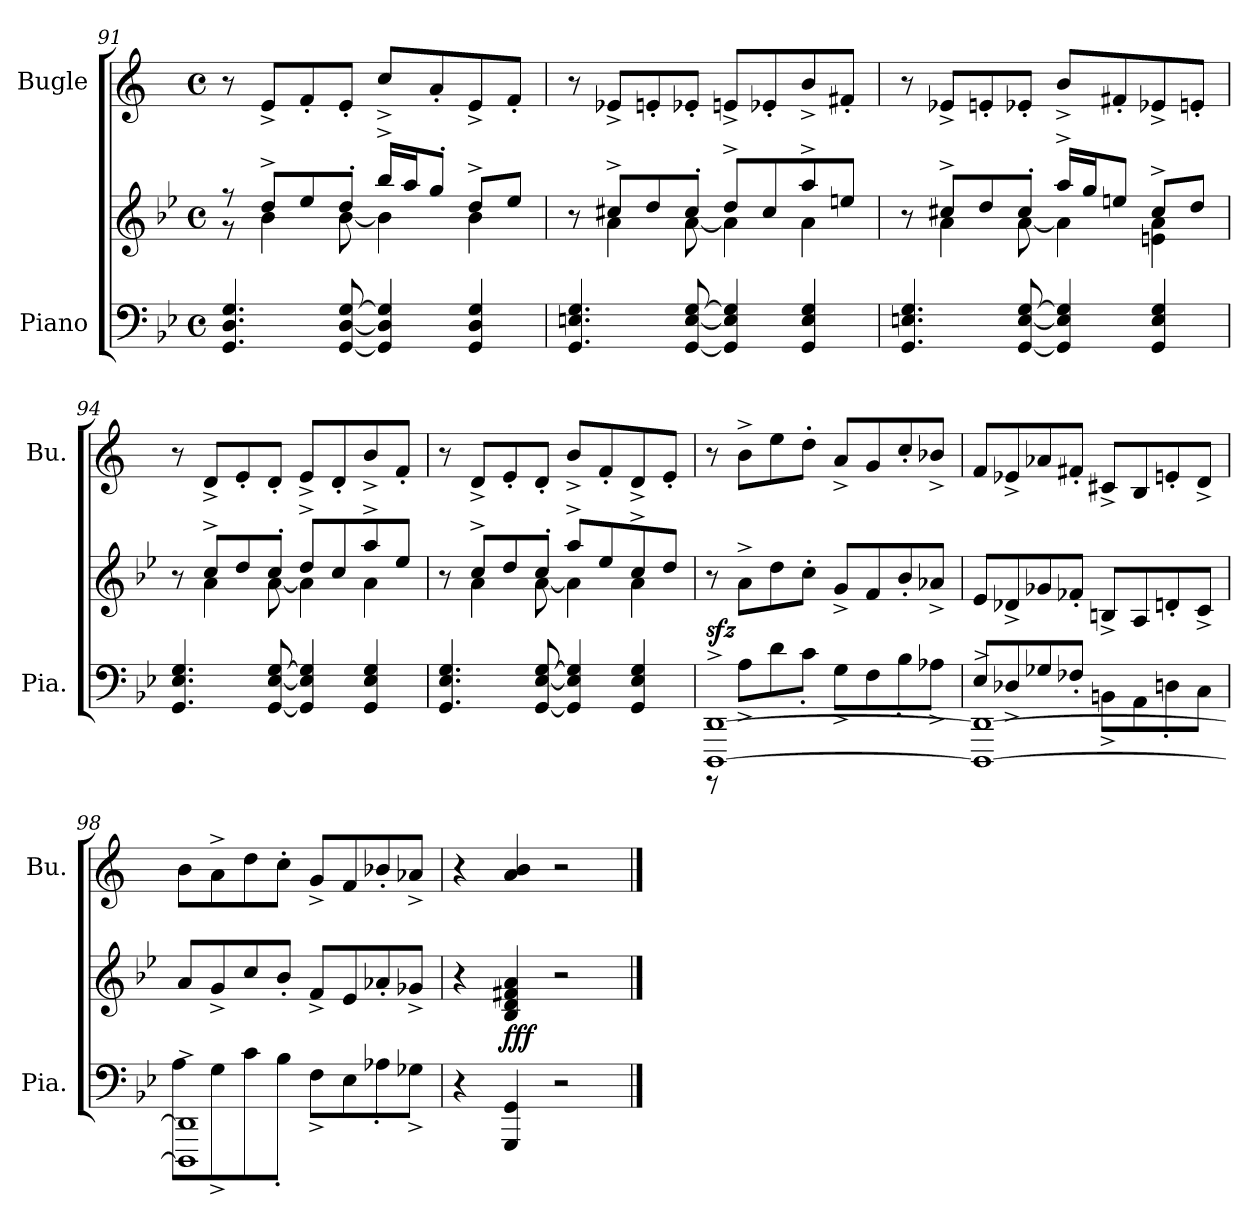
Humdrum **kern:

**kern	**kern	**dynam	**kern
*part2	*part2	*part2	*part1
*staff3	*staff2	*staff2/3	*staff1
*I"Piano	*	*	*I"Bugle
*I'Pia.	*	*	*I'Bu.
*clefF4	*clefG2	*	*clefG2
*	*	*	*ITrd1c2
*k[b-e-]	*k[b-e-]	*	*k[b-e-]
*M4/4	*M4/4	*	*M4/4
*met(c)	*met(c)	*	*met(c)
=91	=91	=91	=91
*	*^	*	*
4.GG/ 4.D/ 4.G/	8r	8r	.	8r
.	8dd^/L	4b-\	.	8d^/L
.	8ee-/	.	.	8e-'/
[8GG/ [8D/ [8G/	8dd'/J	[8b-\	.	8d'/J
4GG/] 4D/] 4G/]	16bb-^/LL	4b-\]	.	8b-^/L
.	16aa/J	.	.	.
.	8gg'/J	.	.	8g'/
4GG/ 4D/ 4G/	8dd^/L	4b-\	.	8d^/
.	8ee-/J	.	.	8e-'/J
=92	=92	=92	=92	=92
4.GG/ 4.En/ 4.G/	8r	8ryy	.	8r
.	8cc#X^/L	4a\	.	8d-X^/L
.	8dd/	.	.	8dn'/
[8GG/ [8E/ [8G/	8cc#'/J	[8a\	.	8d-X'/J
4GG/] 4E/] 4G/]	8dd^/L	4a\]	.	8dn^/L
.	8cc#/	.	.	8d-X'/
4GG/ 4E/ 4G/	8aa^/	4a\	.	8a^/
.	8een/J	.	.	8en'/J
!!LO:PB:g=z
=93	=93	=93	=93	=93
4.GG/ 4.En/ 4.G/	8r	8ryy	.	8r
.	8cc#X^/L	4a\	.	8d-X^/L
.	8dd/	.	.	8dn'/
[8GG/ [8E/ [8G/	8cc#'/J	[8a\	.	8d-X'/J
4GG/] 4E/] 4G/]	16aa^/LL	4a\]	.	8a^/L
.	16gg/J	.	.	.
.	8een/J	.	.	8en'/
4GG/ 4E/ 4G/	8cc#^/L	4en\ 4a\	.	8d-X^/
.	8dd/J	.	.	8dn'/J
=94	=94	=94	=94	=94
4.GG/ 4.E-/ 4.G/	8r	8ryy	.	8r
.	8cc^/L	4a\	.	8c^/L
.	8dd/	.	.	8d'/
[8GG/ [8E-/ [8G/	8cc'/J	[8a\	.	8c'/J
4GG/] 4E-/] 4G/]	8dd^/L	4a\]	.	8d^/L
.	8cc/	.	.	8c'/
4GG/ 4E-/ 4G/	8aa^/	4a\	.	8a^/
.	8ee-/J	.	.	8e-'/J
=95	=95	=95	=95	=95
4.GG/ 4.E-/ 4.G/	8r	8ryy	.	8r
.	8cc^/L	4a\	.	8c^/L
.	8dd/	.	.	8d'/
[8GG/ [8E-/ [8G/	8cc'/J	[8a\	.	8c'/J
4GG/] 4E-/] 4G/]	8aa^/L	4a\]	.	8a^/L
.	8ee-/	.	.	8e-'/
4GG/ 4E-/ 4G/	8cc^/	4a\	.	8c^/
.	8dd/J	.	.	8d'/J
*	*v	*v	*	*
!!LO:LB:g=z
=96	=96	=96	=96
*^	*	*	*
!	!	!	!LO:DY:b	!
[1DDD^ [1DD^	8r	8r	sfz	8r
.	8A^\L	8a^\L	.	8a^\L
.	8d\	8dd\	.	8dd\
.	8c'\J	8cc'\J	.	8cc'\J
.	8G^\L	8g^/L	.	8g^/L
.	8F\	8f/	.	8f/
.	8B-'\	8b-'/	.	8b-'/
.	8A-X^\J	8a-X^/J	.	8a-X^/J
=97	=97	=97	=97	=97
1DDD_^ 1DD_^	8E-/L	8e-/L	.	8e-/L
.	8D-X^/	8d-X^/	.	8d-X^/
.	8G-X/	8g-X/	.	8g-X/
.	8F-X'/J	8f-X'/J	.	8en'/J
.	8BBn^\L	8Bn^/L	.	8Bn^/L
.	8AA\	8A/	.	8A/
.	8Dn'\	8dn'/	.	8dn'/
.	8C\J	8c^/J	.	8c^/J
=98	=98	=98	=98	=98
1DDD]^ 1DD]^	8A\L	8a/L	.	8a\L
.	8G^\	8g^/	.	8g^\
.	8c\	8cc/	.	8cc\
.	8B-'\J	8b-'/J	.	8b-'\J
.	8F^\L	8f^/L	.	8f^/L
.	8E-\	8e-/	.	8e-/
.	8A-X'\	8a-X'/	.	8a-X'/
.	8G-X^\J	8g-X^/J	.	8g-X^/J
*v	*v	*	*	*
=99	=99	=99	=99
4r	4r	.	4r
!	!	!LO:DY:b	!
4GGG/ 4GG/	4B-/ 4d/ 4f#X/ 4a/	fff	4g/ 4a/
2r	2r	.	2r
==	==	==	==
*-	*-	*-	*-
